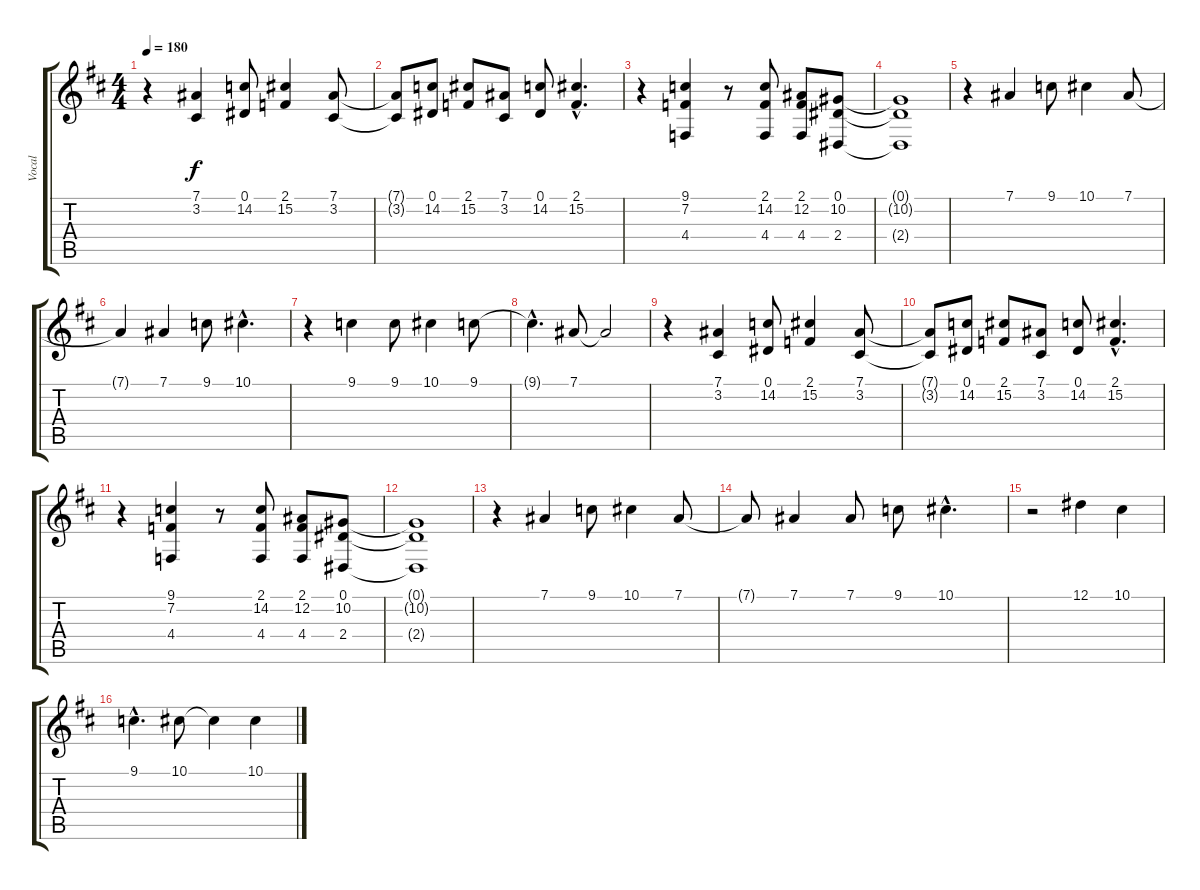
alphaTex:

\track ("Vocal" "Vocal") {instrument lead2sawtooth}
\staff {score tabs}
\tuning (Eb4 Bb3 Gb3 Db3 Ab2 Eb2) {hide}
\ts (4 4)
\tempo 180
\clef g2
\ks bminor
r.4{dy f} (7.1 3.2).4 (0.1 14.2).8 (2.1 15.2).4 (7.1 3.2).8 |
(7.1{t} 3.2{t}).8 (0.1 14.2).8 (2.1 15.2).8 (7.1 3.2).8 (0.1 14.2).8 (2.1{hac} 15.2{hac}).4{d} |
r.4 (9.1 7.2 4.4).4 r.8 (2.1 14.2 4.4).8 (2.1 12.2 4.4).8 (0.1 10.2 2.4).8 |
(0.1{t} 10.2{t} 2.4{t}).1 |
r.4 7.1.4 9.1.8 10.1.4 7.1.8 |
7.1{t}.4 7.1.4 9.1.8 10.1{hac}.4{d} |
r.4 9.1.4 9.1.8 10.1.4 9.1.8 |
9.1{hac t}.4{d} 7.1.8 7.1{t}.2 |
r.4 (7.1 3.2).4 (0.1 14.2).8 (2.1 15.2).4 (7.1 3.2).8 |
(7.1{t} 3.2{t}).8 (0.1 14.2).8 (2.1 15.2).8 (7.1 3.2).8 (0.1 14.2).8 (2.1{hac} 15.2{hac}).4{d} |
r.4 (9.1 7.2 4.4).4 r.8 (2.1 14.2 4.4).8 (2.1 12.2 4.4).8 (0.1 10.2 2.4).8 |
(0.1{t} 10.2{t} 2.4{t}).1 |
r.4 7.1.4 9.1.8 10.1.4 7.1.8 |
7.1{t}.8 7.1.4 7.1.8 9.1.8 10.1{hac}.4{d} |
r.2 12.1.4 10.1.4 |
9.1{hac}.4{d} 10.1.8 10.1{t}.4 10.1.4
